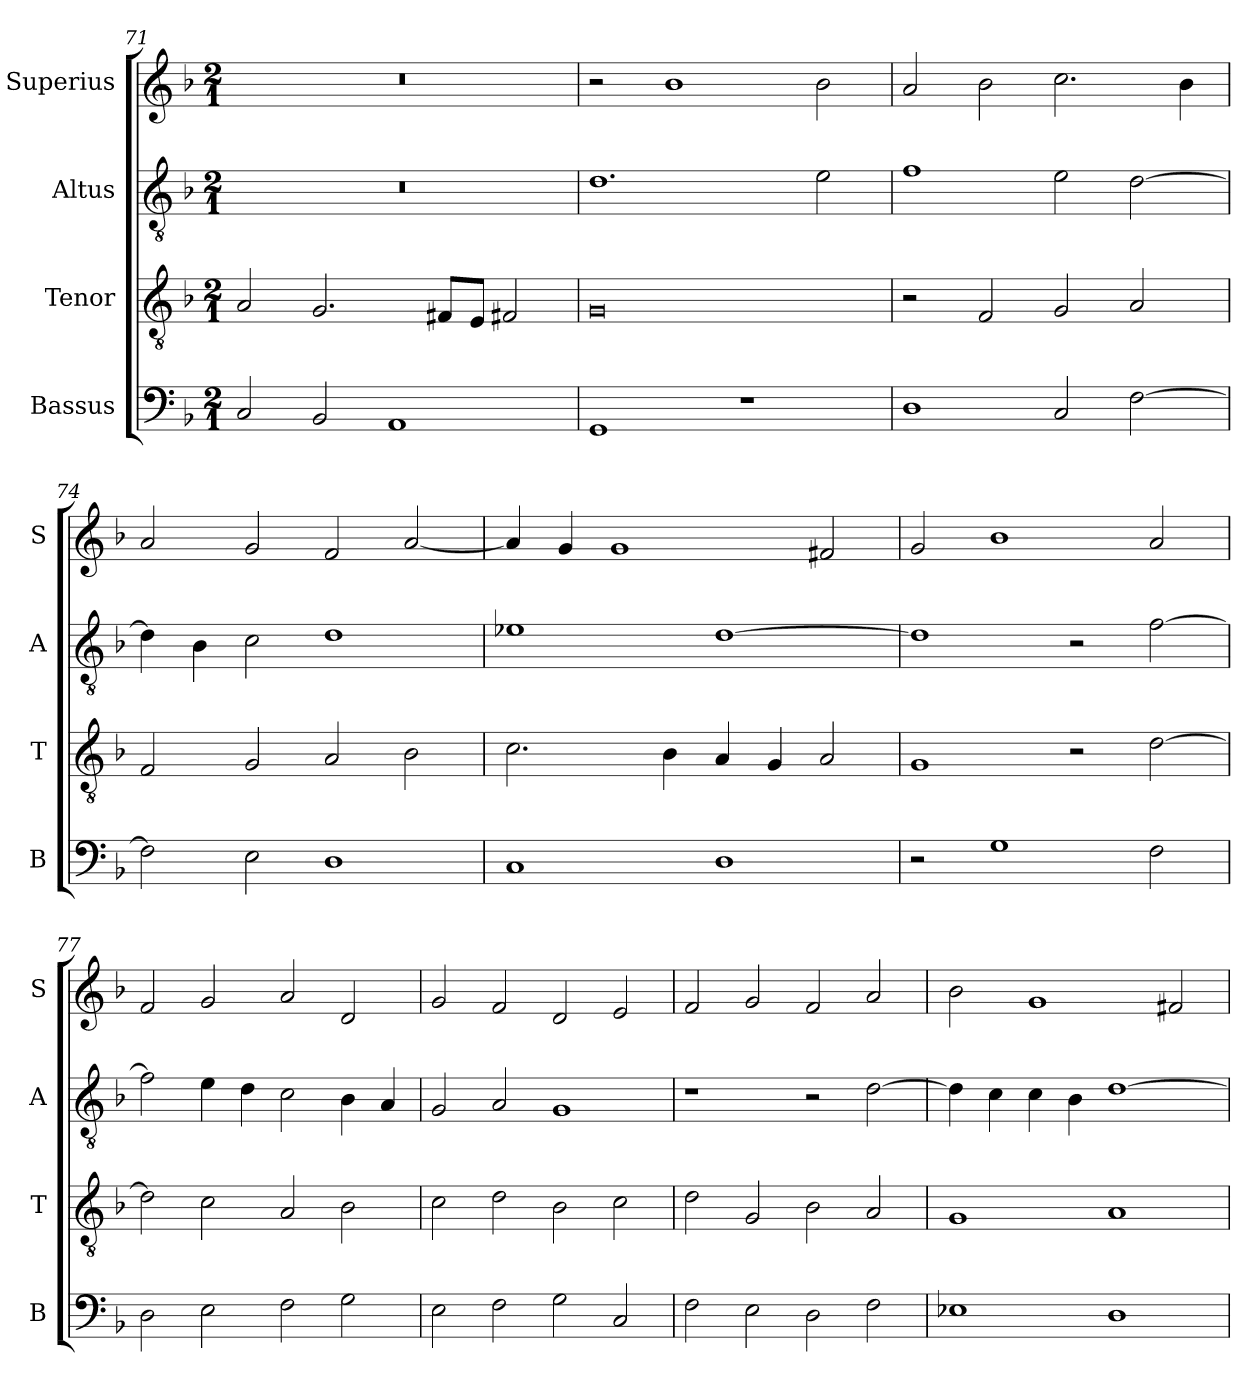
**kern	**kern	**kern	**kern
*part4	*part3	*part2	*part1
*staff4	*staff3	*staff2	*staff1
*I"Bassus	*I"Tenor	*I"Altus	*I"Superius
*I'B	*I'T	*I'A	*I'S
*clefF4	*clefGv2	*clefGv2	*clefG2
*k[b-]	*k[b-]	*k[b-]	*k[b-]
*M2/1	*M2/1	*M2/1	*M2/1
=71	=71	=71	=71
2C/	2A/	0r	0r
2BB-/	2.G/	.	.
1AA	.	.	.
.	8F#X/L	.	.
.	8E/J	.	.
.	2F#X/	.	.
=72	=72	=72	=72
1GG	0G	1.d	2r
.	.	.	1b-
1r	.	.	.
.	.	2e\	2b-\
=73	=73	=73	=73
1D	2r	1f	2a/
.	2F/	.	2b-\
2C/	2G/	2e\	2.cc\
[2F\	2A/	[2d\	.
.	.	.	4b-\
=74	=74	=74	=74
2F\]	2F/	4d\]	2a/
.	.	4B-\	.
2E\	2G/	2c\	2g/
1D	2A/	1d	2f/
.	2B-\	.	[2a/
=75	=75	=75	=75
1C	2.c\	1e-X	4a/]
.	.	.	4g/
.	.	.	1g
.	4B-\	.	.
1D	4A/	[1d	.
.	4G/	.	.
.	2A/	.	2f#X/
=76	=76	=76	=76
2r	1G	1d]	2g/
1G	.	.	1b-
.	2r	2r	.
2F\	[2d\	[2f\	2a/
=77	=77	=77	=77
2D\	2d\]	2f\]	2f/
2E\	2c\	4e\	2g/
.	.	4d\	.
2F\	2A/	2c\	2a/
2G\	2B-\	4B-\	2d/
.	.	4A/	.
=78	=78	=78	=78
2E\	2c\	2G/	2g/
2F\	2d\	2A/	2f/
2G\	2B-\	1G	2d/
2C/	2c\	.	2e/
=79	=79	=79	=79
2F\	2d\	1r	2f/
2E\	2G/	.	2g/
2D\	2B-\	2r	2f/
2F\	2A/	[2d\	2a/
=80	=80	=80	=80
1E-X	1G	4d\]	2b-\
.	.	4c\	.
.	.	4c\	1g
.	.	4B-\	.
1D	1A	[1d	.
.	.	.	2f#X/
=	=	=	=
*-	*-	*-	*-
